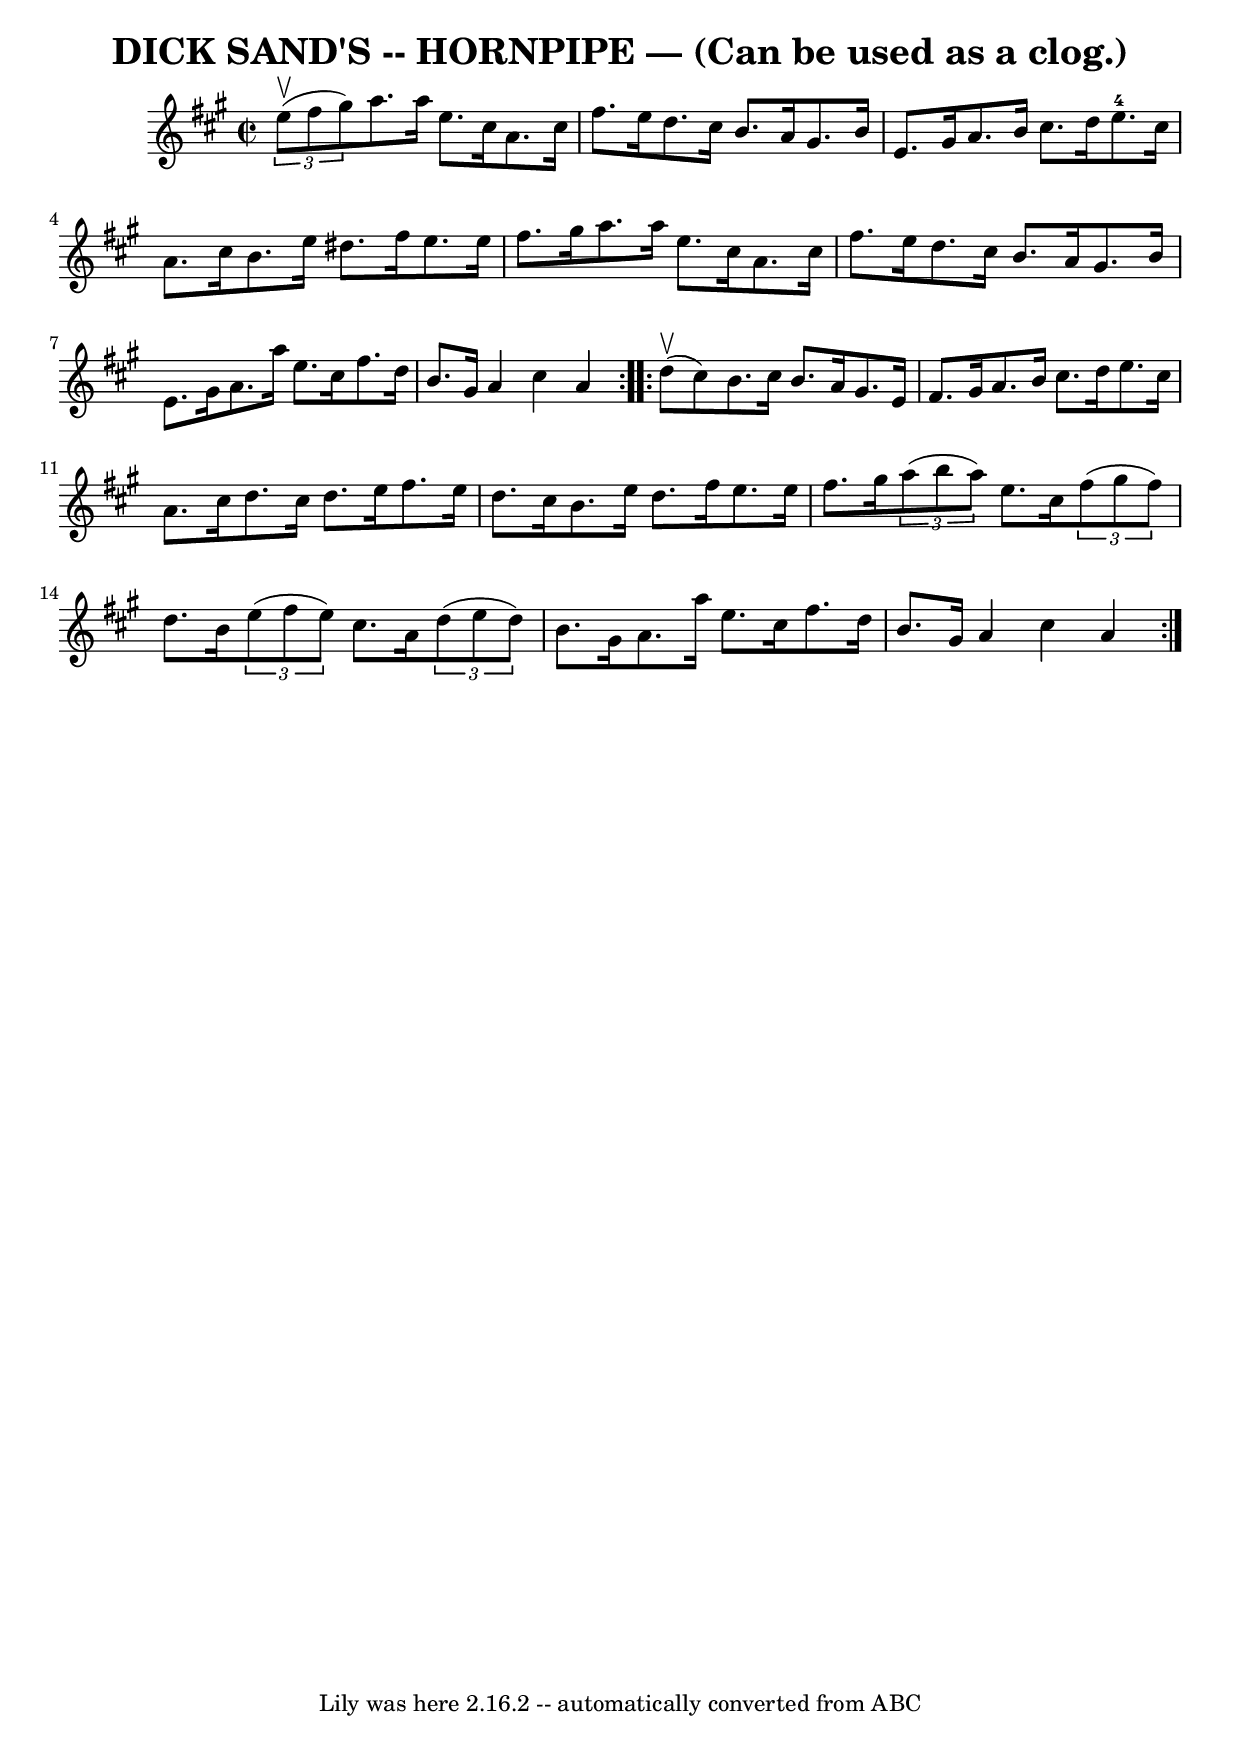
\version "2.16.2"
\include "Mammoth.ily"
\header {
  %% book = "Ryan's Mammoth Collection of Fiddle Tunes"
  crossRefNumber = "1"
  footnotes = ""
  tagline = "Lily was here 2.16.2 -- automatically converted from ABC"
  title = "DICK SAND'S -- HORNPIPE — (Can be used as a clog.)"

}
voicedefault =  {



  \repeat volta 2 {

    \override Staff.TimeSignature #'style = #'C
    \time 2/2 
    \key a \major
    \times 2/3 { e''8 (^\upbow fis''8 gis''8) 

	       }       |
    a''8. a''16 e''8. cis''16 a'8. cis''16    
    fis''8. e''16    |
    d''8. cis''16 b'8. a'16 gis'8.    
    b'16 e'8. gis'16    |
    a'8. b'16 cis''8. d''16      
    e''8.-4 cis''16 a'8. cis''16    |
    b'8. e''16 dis''8.  
    fis''16 e''8. e''16 fis''8. gis''16    |
    |
    
    a''8. a''16 e''8. cis''16 a'8. cis''16 fis''8. e''16    
    |
    d''8. cis''16 b'8. a'16 gis'8. b'16 e'8. gis'16 
    |
    a'8. a''16 e''8. cis''16 fis''8. d''16 b'8.    
    gis'16    |
    a'4 cis''4 a'4    
  }     
  \repeat volta 2 {
    d''8 
    (^\upbow cis''8)       |
    b'8. cis''16 b'8. a'16    
    gis'8. e'16 fis'8. gis'16    |
    a'8. b'16 cis''8.    
    d''16 e''8. cis''16 a'8. cis''16    |
    d''8. cis''16    
    d''8. e''16 fis''8. e''16 d''8. cis''16    |
    b'8.    
    e''16 d''8. fis''16 e''8. e''16 fis''8. gis''16    |
    
    |
    \times 2/3 { a''8 (b''8 a''8) 
	       } e''8. cis''16    
    \times 2/3 { fis''8 (gis''8 fis''8) 
	       } d''8. b'16    |
    
    \times 2/3 { e''8 (fis''8 e''8) 
	       } cis''8. a'16    \times 2/3 {  
		 d''8 (e''8 d''8) 
	       } b'8. gis'16    |
    a'8. a''16    
    e''8. cis''16 fis''8. d''16 b'8. gis'16    |
    a'4    
    cis''4 a'4    
  }   

}

\score{
  <<

    \context Staff="default"
    {
      \voicedefault 
      
    }

  >>
  \layout {
    
  }
  \midi {
  }

}
